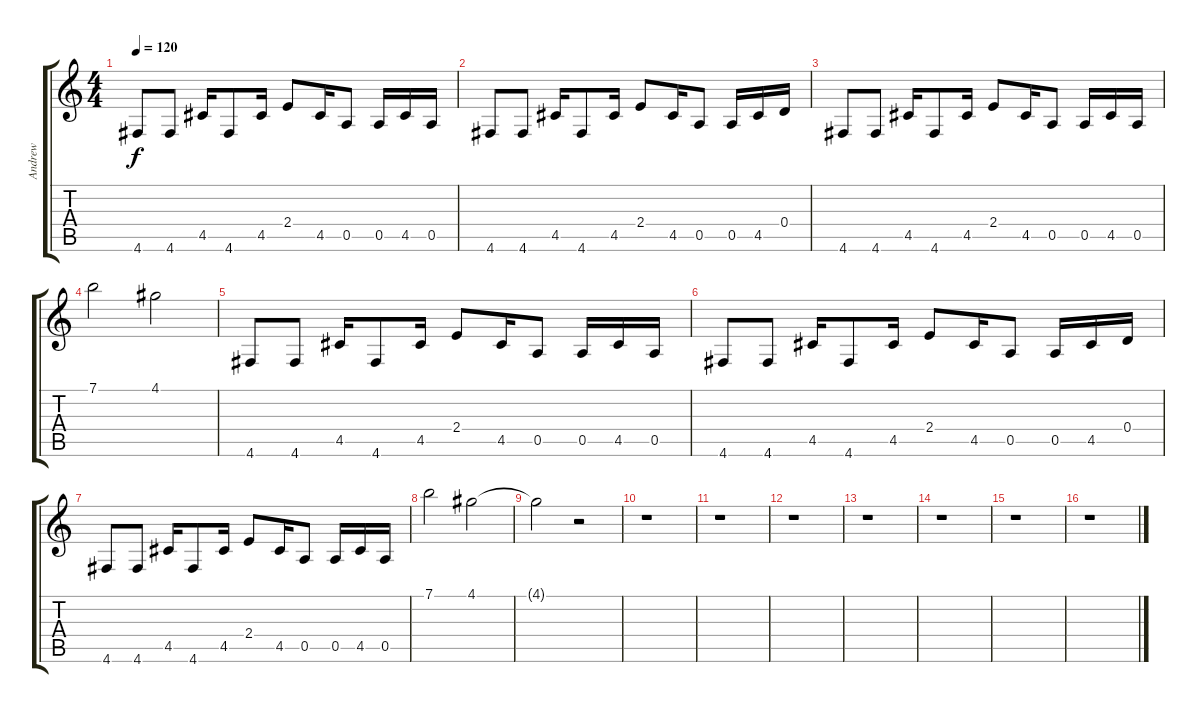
\track ("Andrew" "Andrew") {instrument overdrivenguitar}
\staff {score tabs}
\tuning (E4 B3 G3 D3 A2 D2) {hide}
\ts (4 4)
\tempo 120
\clef g2
\ks c
4.6.8{dy f} 4.6.8 4.5.16 4.6.8 4.5.16 2.4.8 4.5.16 0.5.8 0.5.16 4.5.16 0.5.16 |
4.6.8 4.6.8 4.5.16 4.6.8 4.5.16 2.4.8 4.5.16 0.5.8 0.5.16 4.5.16 0.4.16 |
4.6.8 4.6.8 4.5.16 4.6.8 4.5.16 2.4.8 4.5.16 0.5.8 0.5.16 4.5.16 0.5.16 |
7.1.2 4.1.2 |
4.6.8 4.6.8 4.5.16 4.6.8 4.5.16 2.4.8 4.5.16 0.5.8 0.5.16 4.5.16 0.5.16 |
4.6.8 4.6.8 4.5.16 4.6.8 4.5.16 2.4.8 4.5.16 0.5.8 0.5.16 4.5.16 0.4.16 |
4.6.8 4.6.8 4.5.16 4.6.8 4.5.16 2.4.8 4.5.16 0.5.8 0.5.16 4.5.16 0.5.16 |
7.1.2 4.1.2 |
4.1{t}.2 r.2 |
r.1 |
r.1 |
r.1 |
r.1 |
r.1 |
r.1 |
r.1
